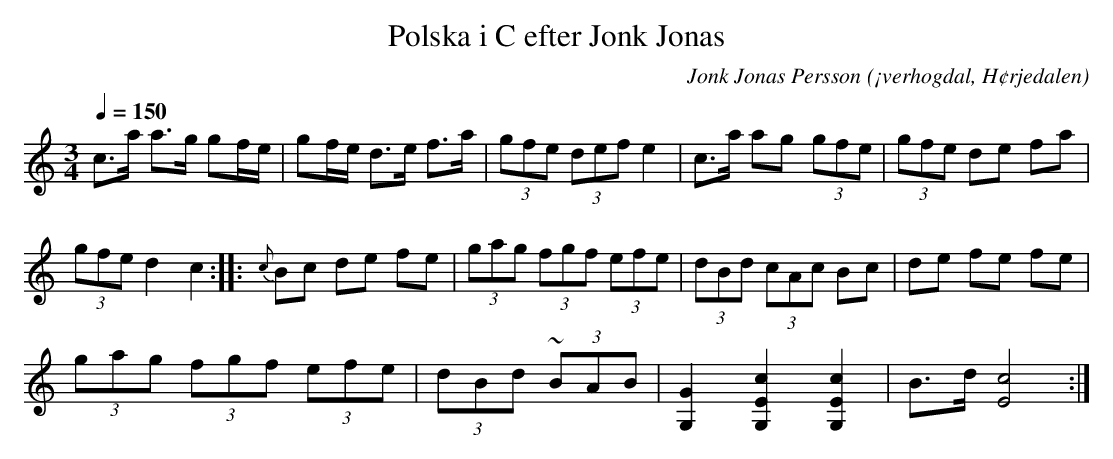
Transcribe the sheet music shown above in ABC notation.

X:1
T:Polska i C efter Jonk Jonas
O:¡verhogdal, H¢rjedalen
Q:1/4=150
M:3/4
C:Jonk Jonas Persson
K:C
c>a a>g gf/2e/2 | gf/2e/2 d>e f>a | (3gfe (3def e2 | c>a ag (3gfe | (3gfe de fa|
(3gfe d2 c2 :: {c} Bc de fe | (3gag (3fgf (3efe | (3dBd (3cAc Bc | de fe fe |
(3gag (3fgf (3efe | (3dBd (3~BAB | [G2G,2] [c2E2G,2] [c2E2G,2] | B>d [c4E4] :|
